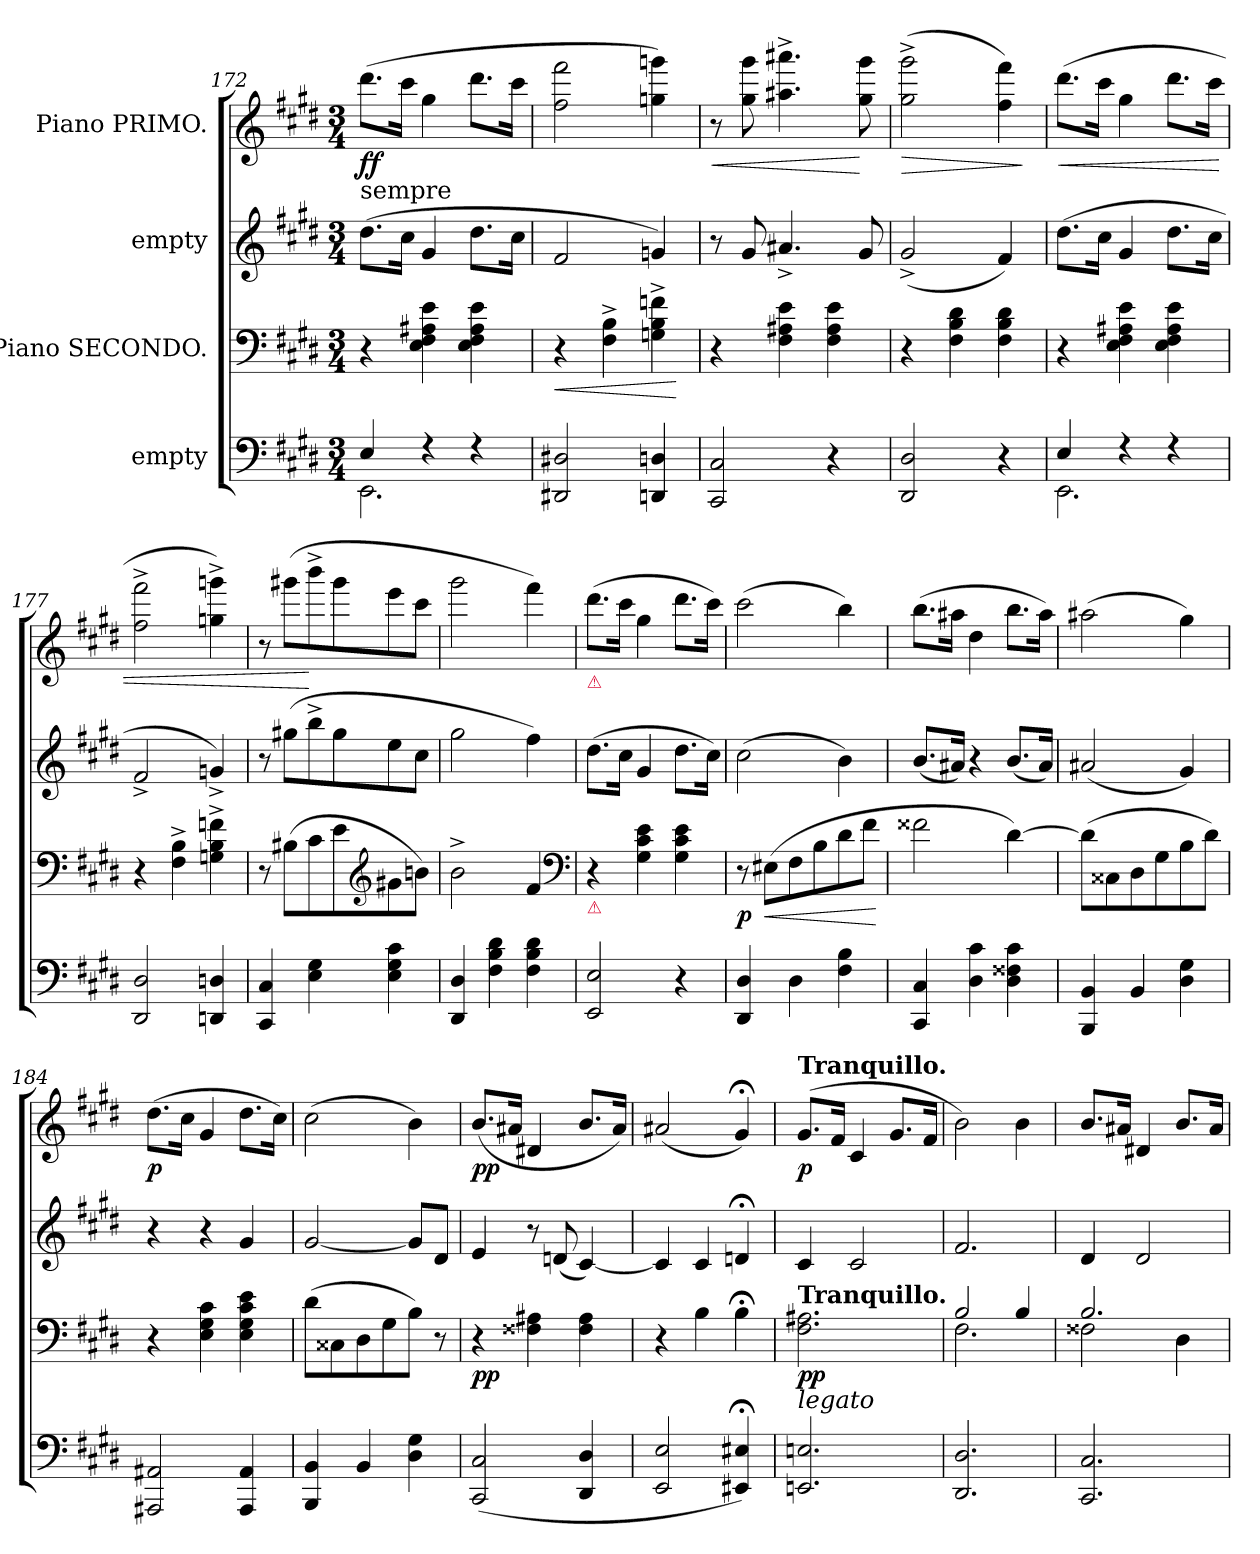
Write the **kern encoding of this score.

**kern	**kern	**dynam	**kern	**kern	**dynam
*part4	*part3	*part3	*part2	*part1	*part1
*staff4	*staff3	*staff3	*staff2	*staff1	*staff1
*I"empty	*I"Piano SECONDO.	*	*I"empty	*I"Piano PRIMO.	*
*clefF4	*clefF4	*	*clefG2	*clefG2	*
*k[f#c#g#d#]	*k[f#c#g#d#]	*	*k[f#c#g#d#]	*k[f#c#g#d#]	*
*M3/4	*M3/4	*	*M3/4	*M3/4	*
=172	=172	=172	=172	=172	=172
*^	*	*	*	*	*
!	!	!	!	!	!LO:TX:b:t=sempre	!
4E/	2.EE\	4r	.	(8.dd#\L	(8.ddd#\L	ff
.	.	.	.	16cc#\Jk	16ccc#\Jk	.
4r	.	4E\ 4F#\ 4A#X\ 4e\	.	4g#/	4gg#\	.
4r	.	4E\ 4F#\ 4A#\ 4e\	.	8.dd#\L	8.ddd#\L	.
.	.	.	.	16cc#\Jk	16ccc#\Jk	.
*v	*v	*	*	*	*	*
=173	=173	=173	=173	=173	=173
2DD#X/ 2D#X/	4r	<	2f#/	2ff#\ 2fff#\	.
.	4F#^\ 4B^\	.	.	.	.
4DDn/ 4Dn/	4Gn^\ 4B^\ 4fn^\	.	4gn/)	4ggn\ 4gggn\)	.
.	.	[	.	.	.
=174	=174	=174	=174	=174	=174
2CC#/ 2C#/	4r	.	8r	8r	<
.	.	.	8g#/	8gg#\ 8ggg#\	.
.	4F#\ 4A#X\ 4e\	.	4.a#X^>/	4.aa#X^\ 4.aaa#X^\	.
4r	4F#\ 4A#\ 4e\	.	.	.	.
.	.	.	8g#/	8gg#\ 8ggg#\	[
=175	=175	=175	=175	=175	=175
2DD#/ 2D#/	4r	.	(2g#^>/	(2gg#^\ 2ggg#^\	>
.	4F#\ 4B\ 4d#\	.	.	.	.
4r	4F#\ 4B\ 4d#\	.	4f#/)	4ff#\ 4fff#\)	.
.	.	.	.	.	]
=176	=176	=176	=176	=176	=176
*^	*	*	*	*	*
4E/	2.EE\	4r	.	(8.dd#\L	(8.ddd#\L	<
.	.	.	.	16cc#\Jk	16ccc#\Jk	.
4r	.	4E\ 4F#\ 4A#X\ 4e\	.	4g#/	4gg#\	.
4r	.	4E\ 4F#\ 4A#\ 4e\	.	8.dd#\L	8.ddd#\L	.
.	.	.	.	16cc#\Jk	16ccc#\Jk	.
*v	*v	*	*	*	*	*
=177	=177	=177	=177	=177	=177
2DD#/ 2D#/	4r	.	2f#^>/	2ff#^\ 2fff#^\	.
.	4F#^\ 4B^\	.	.	.	.
4DDn/ 4Dn/	4Gn^\ 4B^\ 4fn^\	.	4gn^>/)	4ggn^\ 4gggn^\)	.
=178	=178	=178	=178	=178	=178
4CC#/ 4C#/	8r	.	8r	8r	.
.	(8B#X\L	.	(8gg#X\L	(8ggg#X\L	.
4E\ 4G#\	8c#\	.	8bb^\	8bbb^\	[
.	8e\	.	8gg#\	8ggg#\	.
*	*clefG2	*	*	*	*
4E\ 4G#\ 4c#\	8g#X\	.	8ee\	8eee\	.
.	8bn\J)	.	8cc#\J	8ccc#\J	.
=179	=179	=179	=179	=179	=179
4DD#/ 4D#/	2b^\	.	2gg#\	2ggg#\	.
4F#\ 4B\ 4d#\	.	.	.	.	.
4F#\ 4B\ 4d#\	4f#/	.	4ff#\)	4fff#\)	.
*	*clefF4	*	*	*	*
=180	=180	=180	=180	=180	=180
!	!	!	!	!LO:TX:b:color=crimson:t=⚠	!
!	!LO:TX:b:color=crimson:t=⚠	!	!	!	!
2EE/ 2E/	4r	.	(8.dd#\L	(8.ddd#\L	.
.	.	.	16cc#\Jk	16ccc#\Jk	.
.	4G#\ 4c#\ 4e\	.	4g#/	4gg#\	.
4r	4G#\ 4c#\ 4e\	.	8.dd#\L	8.ddd#\L	.
.	.	.	16cc#\Jk)	16ccc#\Jk)	.
=181	=181	=181	=181	=181	=181
4DD#/ 4D#/	8r	p	(2cc#\	(2ccc#\	.
.	(8E#X\L	<	.	.	.
4D#\	8F#\	.	.	.	.
.	8B\	.	.	.	.
4F#\ 4B\	8d#\	.	4b\)	4bb\)	.
.	8f#\J	.	.	.	.
.	.	[	.	.	.
=182	=182	=182	=182	=182	=182
4CC#/ 4C#/	2f##X\	.	(8.b/L	(8.bb\L	.
.	.	.	16a#X/Jk)	16aa#X\Jk	.
4D#\ 4c#\	.	.	4r	4dd#\	.
4D#\ 4F##X\ 4c#\	[4d#\)	.	(8.b/L	8.bb\L	.
.	.	.	16a#/Jk)	16aa#\Jk)	.
=183	=183	=183	=183	=183	=183
4BBB/ 4BB/	(8d#\L]	.	(2a#X/	(2aa#X\	.
.	8C##X\	.	.	.	.
4BB/	8D#\	.	.	.	.
.	8G#\	.	.	.	.
4D#\ 4G#\	8B\	.	4g#/)	4gg#\)	.
.	8d#\J)	.	.	.	.
=184	=184	=184	=184	=184	=184
2AAA#X/ 2AA#X/	4r	.	4r	(8.dd#\L	p
.	.	.	.	16cc#\Jk	.
.	4E\ 4G#\ 4c#\	.	4r	4g#/	.
4AAA#/ 4AA#/	4E\ 4G#\ 4c#\ 4e\	.	4g#/	8.dd#\L	.
.	.	.	.	16cc#\Jk)	.
=185	=185	=185	=185	=185	=185
4BBB/ 4BB/	(8d#\L	.	[2g#/	(2cc#\	.
.	8C##X\	.	.	.	.
4BB/	8D#\	.	.	.	.
.	8G#\	.	.	.	.
4D#\ 4G#\	8B\J)	.	8g#/L]	4b\)	.
.	8r	.	8d#/J	.	.
=186	=186	=186	=186	=186	=186
(2CC#/ 2C#/	4r	pp	4e/	(8.b/L	pp
.	.	.	.	16a#X/Jk	.
.	4F##X\ 4A#X\	.	8r	4d#X/	.
.	.	.	(8dn/	.	.
4DD#/ 4D#/	4F##\ 4A#\	.	[4c#/)	8.b/L	.
.	.	.	.	16a#/Jk)	.
=187	=187	=187	=187	=187	=187
2EE/ 2E/	4r	.	4c#/]	(2a#X/	.
.	4B\	.	4c#/	.	.
4EE#X;</ 4E#X;</)	4B;<\	.	4dn;</	4g#;</)	.
=188	=188	=188	=188	=188	=188
!	!	!	!	!LO:TX:a:B:t=Tranquillo.	!
!	!LO:TX:a:B:t=Tranquillo.	!	!	!	!
!	!LO:TX:b:i:t=legato	!	!	!	!
2.EEn/ 2.En/	2.F#\ 2.A#X\	pp	4c#/	(8.g#/L	p
.	.	.	.	16f#/Jk	.
.	.	.	2c#/	4c#/	.
.	.	.	.	8.g#/L	.
.	.	.	.	16f#/Jk	.
=189	=189	=189	=189	=189	=189
*	*^	*	*	*	*
2.DD#/ 2.D#/	2B/	2.F#\	.	2.f#/	2b\)	.
.	4B/	.	.	.	4b\	.
=190	=190	=190	=190	=190	=190	=190
2.CC#/ 2.C#/	2.B/	2F##X\	.	4d#/	8.b/L	.
.	.	.	.	.	16a#X/Jk	.
.	.	.	.	2d#/	4d#X/	.
.	.	4D#\	.	.	8.b/L	.
.	.	.	.	.	16a#/Jk	.
*	*v	*v	*	*	*	*
=	=	=	=	=	=
*-	*-	*-	*-	*-	*-
